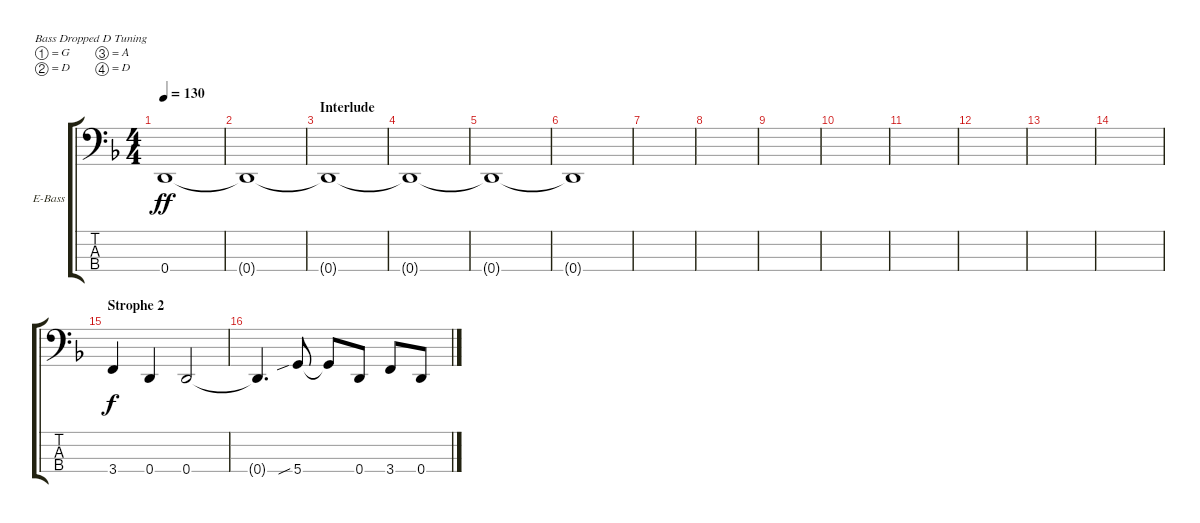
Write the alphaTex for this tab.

\defaultSystemsLayout 4
\bracketExtendMode groupsimilarinstruments
\firstSystemTrackNameOrientation horizontal
\otherSystemsTrackNameOrientation horizontal
\track ("Bass" "E-Bass") {instrument electricbassfinger}
\staff {score tabs}
\tuning (G2 D2 A1 D1)
\ts (4 4)
\tempo 130
\clef f4
\ks dminor
0.4.1{dy ff} |
0.4{t}.1 |
\section ("" "Interlude")
0.4{t}.1 |
0.4{t}.1 |
0.4{t}.1 |
0.4{t}.1 |
|
|
|
|
|
|
|
|
\section ("" "Strophe 2")
3.4.4{dy f} 0.4.4 0.4.2 |
0.4{t}.4{d} 5.4{sib}.8 5.4{t}.8 0.4.8 3.4.8 0.4.8
